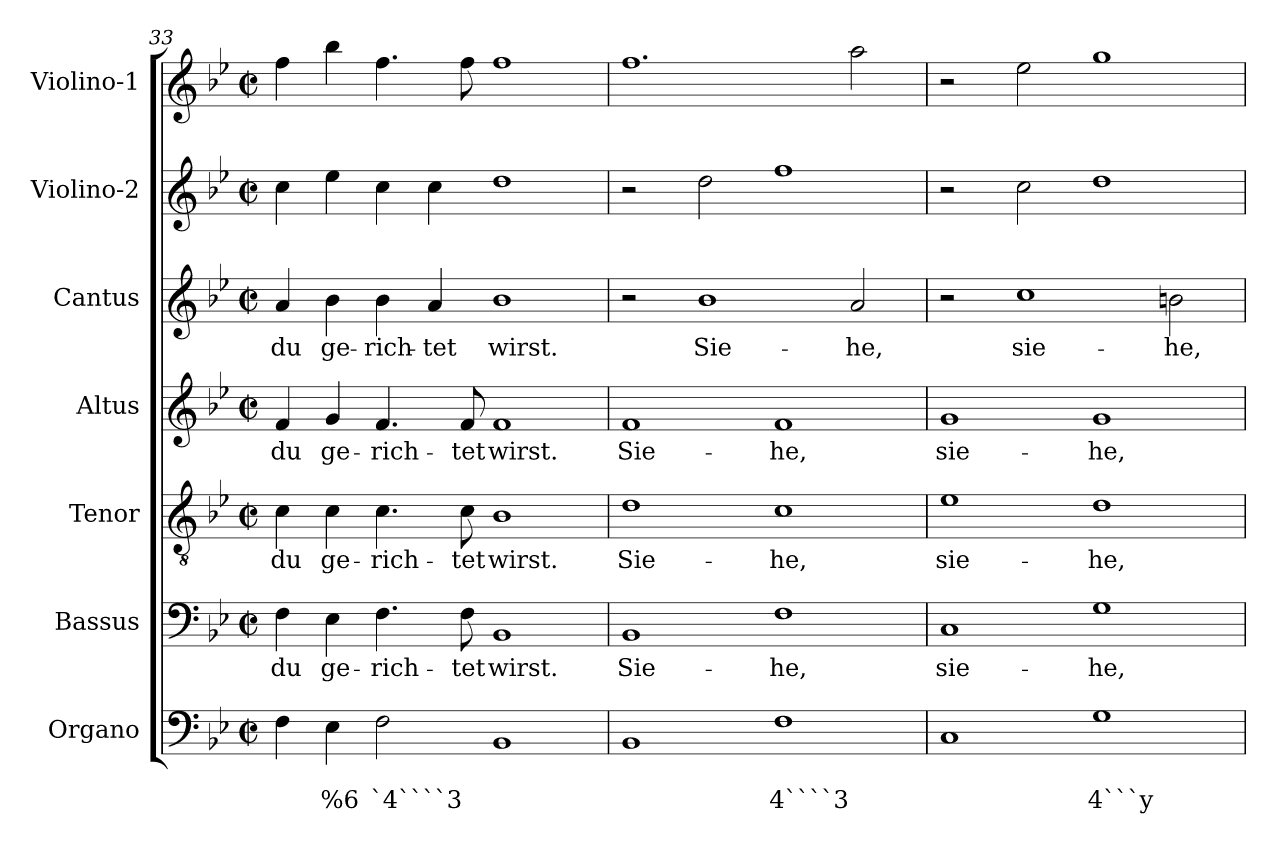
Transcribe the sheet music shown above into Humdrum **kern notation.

**kern	**text	**text	**kern	**text	**kern	**text	**kern	**text	**kern	**text	**kern	**kern
*part7	*part7	*part7	*part6	*part6	*part5	*part5	*part4	*part4	*part3	*part3	*part2	*part1
*staff7	*staff7	*staff7	*staff6	*staff6	*staff5	*staff5	*staff4	*staff4	*staff3	*staff3	*staff2	*staff1
*I"Organo	*	*	*I"Bassus	*	*I"Tenor	*	*I"Altus	*	*I"Cantus	*	*I"Violino-2	*I"Violino-1
*I'Og	*	*	*I'B	*	*I'T	*	*I'A	*	*I'C	*	*I'V2	*I'V1
*clefF4	*	*	*clefF4	*	*clefGv2	*	*clefG2	*	*clefG2	*	*clefG2	*clefG2
*k[b-e-]	*	*	*k[b-e-]	*	*k[b-e-]	*	*k[b-e-]	*	*k[b-e-]	*	*k[b-e-]	*k[b-e-]
*B-:	*	*	*B-:	*	*B-:	*	*B-:	*	*B-:	*	*B-:	*B-:
*M2/2	*	*	*M2/2	*	*M2/2	*	*M2/2	*	*M2/2	*	*M2/2	*M2/2
*met(c|)	*	*	*met(c|)	*	*met(c|)	*	*met(c|)	*	*met(c|)	*	*met(c|)	*met(c|)
=33	=33	=33	=33	=33	=33	=33	=33	=33	=33	=33	=33	=33
!	!	!	!	!LO:LY:b	!	!	!	!	!	!	!	!
!	!	!	!	!	!	!LO:LY:b	!	!	!	!	!	!
!	!	!	!	!	!	!	!	!LO:LY:b	!	!	!	!
!	!	!	!	!	!	!	!	!	!	!LO:LY:b	!	!
4F\	.	.	4F\	du	4c\	du	4f/	du	4a/	du	4cc\	4ff\
!	!	!LO:LY:b	!	!	!	!	!	!	!	!	!	!
!	!	!	!	!LO:LY:b	!	!	!	!	!	!	!	!
!	!	!	!	!	!	!LO:LY:b	!	!	!	!	!	!
!	!	!	!	!	!	!	!	!LO:LY:b	!	!	!	!
!	!	!	!	!	!	!	!	!	!	!LO:LY:b	!	!
4E-\	.	%6	4E-\	ge-	4c\	ge-	4g/	ge-	4b-\	ge-	4ee-\	4bb-\
!	!	!LO:LY:b	!	!	!	!	!	!	!	!	!	!
!	!	!	!	!LO:LY:b	!	!	!	!	!	!	!	!
!	!	!	!	!	!	!LO:LY:b	!	!	!	!	!	!
!	!	!	!	!	!	!	!	!LO:LY:b	!	!	!	!
!	!	!	!	!	!	!	!	!	!	!LO:LY:b	!	!
2F\	.	`4````3	4.F\	-rich-	4.c\	-rich-	4.f/	-rich-	4b-\	-rich-	4cc\	4.ff\
!	!	!	!	!	!	!	!	!	!	!LO:LY:b	!	!
.	.	.	.	.	.	.	.	.	4a/	-tet	4cc\	.
!	!	!	!	!LO:LY:b	!	!	!	!	!	!	!	!
!	!	!	!	!	!	!LO:LY:b	!	!	!	!	!	!
!	!	!	!	!	!	!	!	!LO:LY:b	!	!	!	!
.	.	.	8F\	-tet	8c\	-tet	8f/	-tet	.	.	.	8ff\
!	!	!	!	!LO:LY:b	!	!	!	!	!	!	!	!
!	!	!	!	!	!	!LO:LY:b	!	!	!	!	!	!
!	!	!	!	!	!	!	!	!LO:LY:b	!	!	!	!
!	!	!	!	!	!	!	!	!	!	!LO:LY:b	!	!
1BB-	.	.	1BB-	wirst.	1B-	wirst.	1f	wirst.	1b-	wirst.	1dd	1ff
!!LO:LB:g=z
=34	=34	=34	=34	=34	=34	=34	=34	=34	=34	=34	=34	=34
!	!	!	!	!LO:LY:b	!	!	!	!	!	!	!	!
!	!	!	!	!	!	!LO:LY:b	!	!	!	!	!	!
!	!	!	!	!	!	!	!	!LO:LY:b	!	!	!	!
1BB-	.	.	1BB-	Sie-	1d	Sie-	1f	Sie-	2r	.	2r	1.ff
!	!	!	!	!	!	!	!	!	!	!LO:LY:b	!	!
.	.	.	.	.	.	.	.	.	1b-	Sie-	2dd\	.
!	!	!LO:LY:b	!	!	!	!	!	!	!	!	!	!
!	!	!	!	!LO:LY:b	!	!	!	!	!	!	!	!
!	!	!	!	!	!	!LO:LY:b	!	!	!	!	!	!
!	!	!	!	!	!	!	!	!LO:LY:b	!	!	!	!
1F	.	4````3	1F	-he,	1c	-he,	1f	-he,	.	.	1ff	.
!	!	!	!	!	!	!	!	!	!	!LO:LY:b	!	!
.	.	.	.	.	.	.	.	.	2a/	-he,	.	2aa\
=35	=35	=35	=35	=35	=35	=35	=35	=35	=35	=35	=35	=35
!	!	!	!	!LO:LY:b	!	!	!	!	!	!	!	!
!	!	!	!	!	!	!LO:LY:b	!	!	!	!	!	!
!	!	!	!	!	!	!	!	!LO:LY:b	!	!	!	!
1C	.	.	1C	sie-	1e-	sie-	1g	sie-	2r	.	2r	2r
!	!	!	!	!	!	!	!	!	!	!LO:LY:b	!	!
.	.	.	.	.	.	.	.	.	1cc	sie-	2cc\	2ee-\
!	!	!LO:LY:b	!	!	!	!	!	!	!	!	!	!
!	!	!	!	!LO:LY:b	!	!	!	!	!	!	!	!
!	!	!	!	!	!	!LO:LY:b	!	!	!	!	!	!
!	!	!	!	!	!	!	!	!LO:LY:b	!	!	!	!
1G	.	4```y	1G	-he,	1d	-he,	1g	-he,	.	.	1dd	1gg
!	!	!	!	!	!	!	!	!	!	!LO:LY:b	!	!
.	.	.	.	.	.	.	.	.	2bn\	-he,	.	.
=	=	=	=	=	=	=	=	=	=	=	=	=
*-	*-	*-	*-	*-	*-	*-	*-	*-	*-	*-	*-	*-
